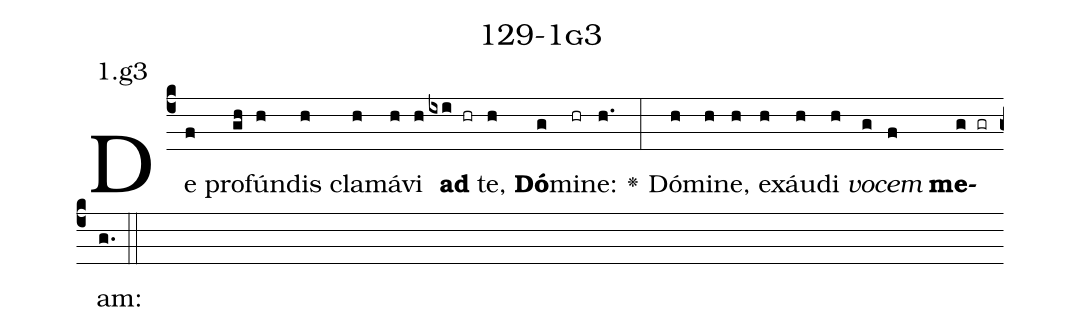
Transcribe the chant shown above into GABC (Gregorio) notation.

name: 129-1g3;
annotation: 1.g3;
%%
(c4)De(f) pro(gh)fún(h)dis(h) cla(h)má(h)vi(h) <b>ad</b>(ixi hr) te,(h) <b>Dó</b>(g)mi(hr)ne:(h.) <v>\greheightstar</v>(:) Dó(h)mi(h)ne,(h) ex(h)áu(h)di(h) <i>vo</i>(g)<i>cem</i>(f) <b>me</b>(g gr)am:(g.) (::)


%E(h) u(h) o(g) u(f) a(g) e.(g.) (::)
